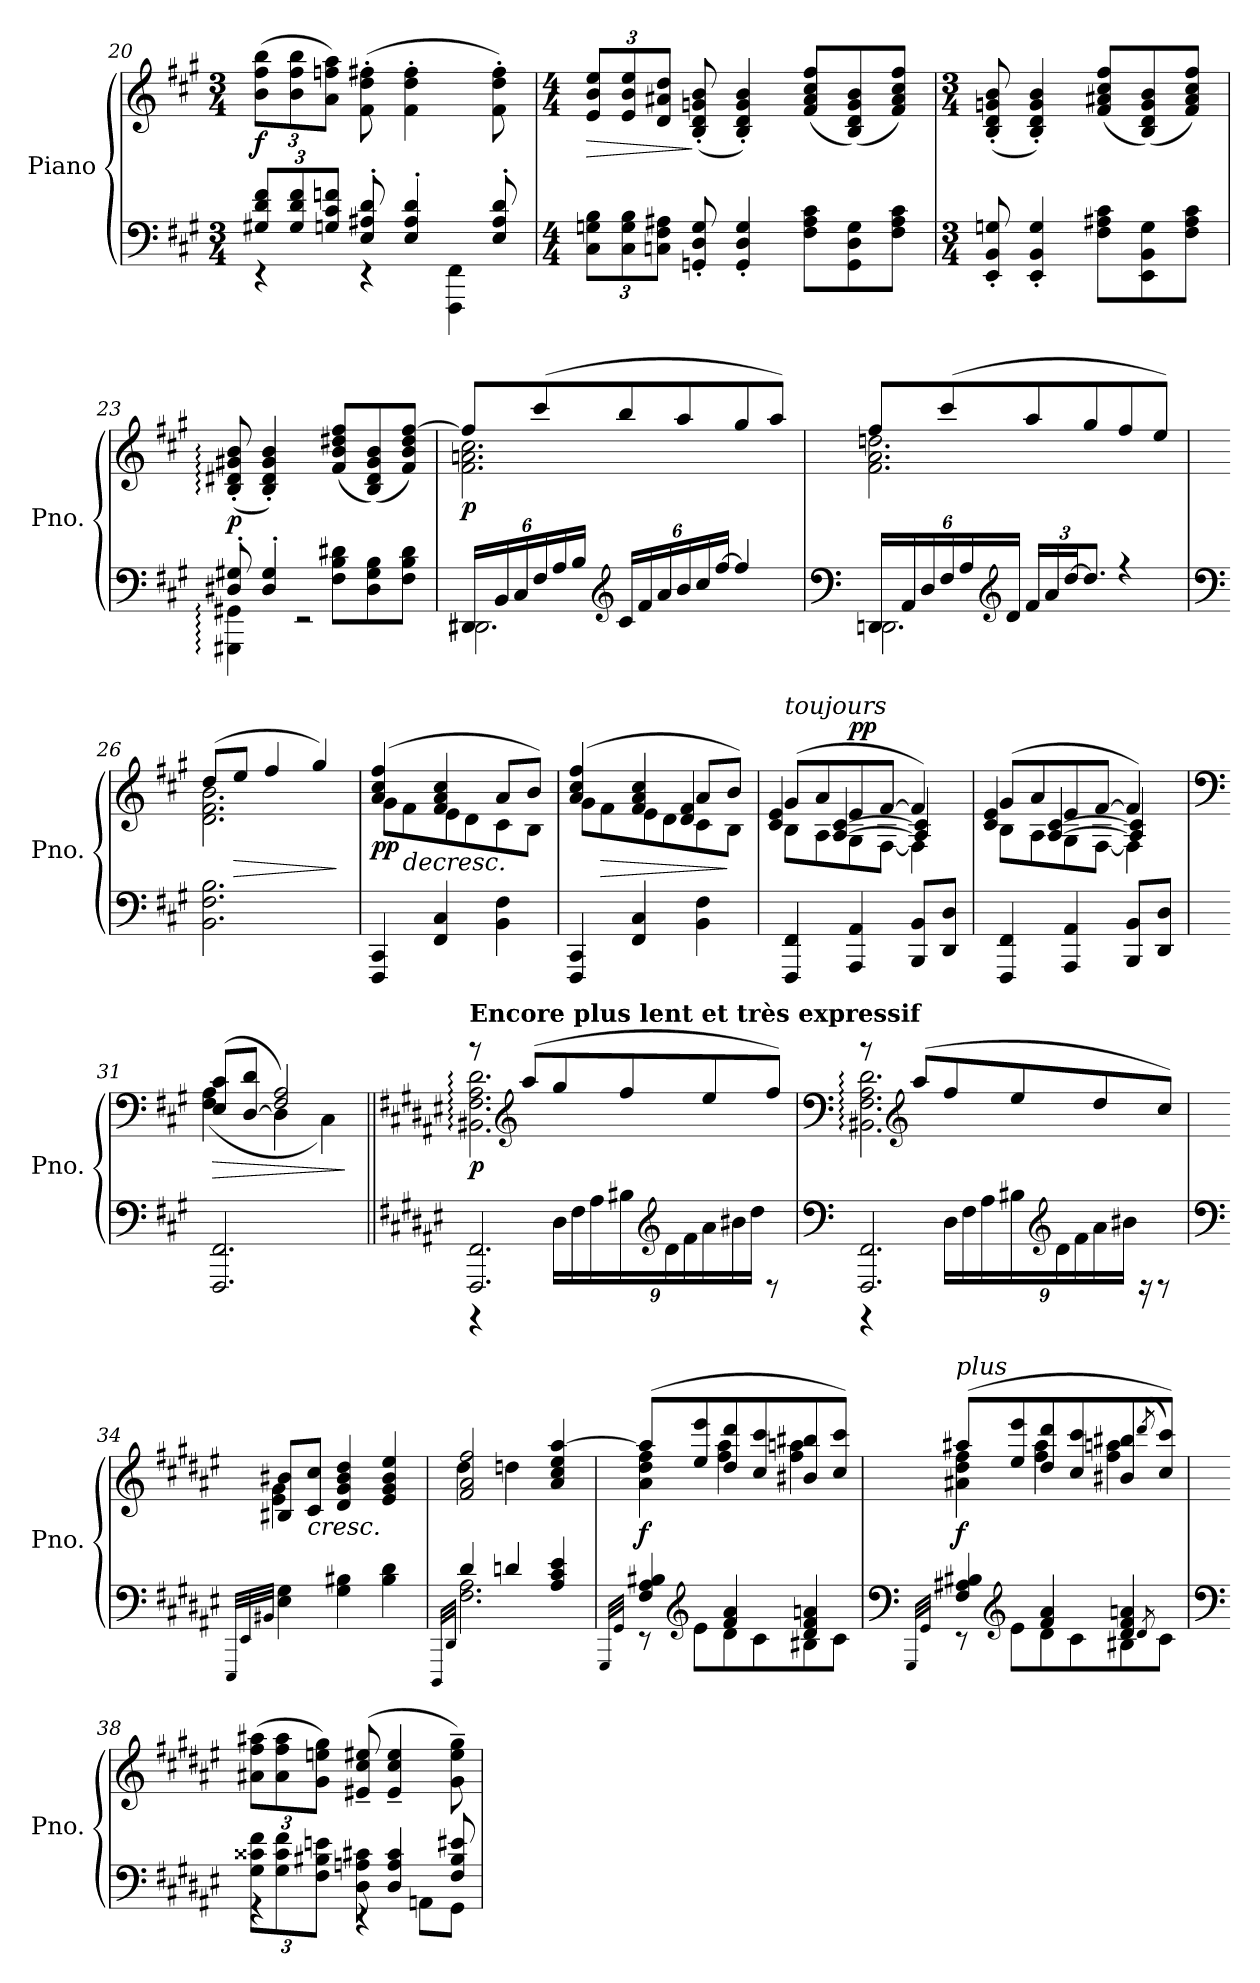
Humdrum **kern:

**kern	**kern	**dynam
*part1	*part1	*part1
*staff2	*staff1	*staff1/2
*I"Piano	*	*
*I'Pno.	*	*
*clefF4	*clefG2	*
*k[f#c#g#]	*k[f#c#g#]	*
*M3/4	*M3/4	*
*Xbrackettup	*Xbrackettup	*
=20	=20	=20
*^	*	*
!	!	!	!LO:DY:b
12G#X/ 12d/ 12f#/L	4r	(>12b\ 12ff#\ 12bb\L	f
12G#/ 12d/ 12f#/	.	12b\ 12ff#\ 12bb\	.
12Gn/ 12c#/ 12fn/J	.	12a\ 12ffn\ 12aa\J)	.
8E/' 8A#X/' 8d/'	4r	(>8f#\' 8dd\' 8ff#X\'	.
4E/' 4A#/' 4d/'	.	4f#\' 4dd\' 4ff#\'	.
.	4FFF#\ 4FF#\	.	.
8E/' 8A#/' 8d/'	.	8f#\' 8dd\' 8ff#\')	.
*v	*v	*	*
=21	=21	=21
*M4/4	*M4/4	*
!	!	!LO:HP:b
12C#\ 12Gn\ 12B\L	12e/ 12b/ 12ee/L	>
12C#\ 12G\ 12B\	12e/ 12b/ 12ee/	.
12Cn\ 12F#\ 12A#X\J	12d/ 12a#X/ 12dd/J	.
8GGn/' 8D/' 8G/'	(<8B/' 8d/' 8gn/' 8b/'	]
4GG/' 4D/' 4G/'	4B/' 4d/' 4g/' 4b/')	.
8F#\ 8A#\ 8c#\L	(<8f#/ 8a#/ 8cc#/ 8ff#/L	.
8GG\ 8D\ 8G\	(<8B/ 8d/ 8g/ 8b/)	.
8F#\ 8A#\ 8c#\J	8f#/ 8a#/ 8cc#/ 8ff#/J)	.
!!LO:LB:g=z
=22	=22	=22
*M3/4	*M3/4	*
8EE/' 8BB/' 8Gn/'	(<8B/' 8d/' 8gn/' 8b/'	.
4EE/' 4BB/' 4G/'	4B/' 4d/' 4g/' 4b/')	.
8F#\ 8A#X\ 8c#\L	(<8f#/ 8a#X/ 8cc#/ 8ff#/L	.
8EE\ 8BB\ 8G\	(<8B/ 8d/ 8g/ 8b/)	.
8F#\ 8A#\ 8c#\J	8f#/ 8a#/ 8cc#/ 8ff#/J)	.
=23	=23	=23
*^	*	*
!	!	!	!LO:DY:b
8D#X/' 8G#X/'	4GGG#X\: 4GG#X\:	(<8B/:' 8d#X/:' 8g#X/:' 8b/:'	p
4D#/' 4G#/'	.	4B/' 4d#/' 4g#/' 4b/')	.
.	2r	.	.
8F#\ 8B\ 8d#X\L	.	(<8f#/ 8b/ 8dd#X/ 8ff#/L	.
8D#\ 8G#\ 8B\	.	(<8B/ 8d#/ 8g#/ 8b/)	.
8F#\ 8B\ 8d#\J	.	8f#/ 8b/ 8dd#/ [8ff#/J)	.
=24	=24	=24	=24
*	*	*^	*
!	!	!	!	!LO:DY:b
24DD#X/LL	2.DD#\	8ff#/L]	2.f#\ 2.an\ 2.cc#\	p
24BB/	.	.	.	.
24C#/	.	.	.	.
24F#/	.	(>8ccc#/	.	.
24A/	.	.	.	.
24B/JJ	.	.	.	.
*clefG2	*	*	*	*
24c#/LL	.	8bb/	.	.
24f#/	.	.	.	.
24a/	.	.	.	.
24b/	.	8aa/	.	.
24cc#/	.	.	.	.
[24ff#/JJ	.	.	.	.
4ff#/]	.	8gg#/	.	.
.	.	8aa/J)	.	.
!!LO:PB:g=z	!!
=25	=25	=25	=25	=25
*clefF4	*	*	*	*
24DD/LL	2.DDn\	8ff#/L	2.f#\ 2.a\ 2.ddn\	.
24AA/	.	.	.	.
24D/	.	.	.	.
24F#/	.	(>8ccc#/	.	.
24A/	.	.	.	.
*clefG2	*	*	*	*
24d/JJ	.	.	.	.
24f#/LL	.	8aa/	.	.
24a/	.	.	.	.
[24dd/J	.	.	.	.
12.dd/J]	.	8gg#/	.	.
4r	.	8ff#/	.	.
.	.	8ee/J)	.	.
*v	*v	*	*	*
=26	=26	=26	=26
*clefF4	*	*	*
2.BB\ 2.F#\ 2.B\	(>8dd/L	2.d\ 2.f#\ 2.b\	.
!	!	!	!LO:HP:b
.	8ee/J	.	>
.	4ff#/	.	.
.	4gg#/)	.	.
*	*v	*v	*
.	.	]
=27	=27	=27
*	*^	*
!	!	!	!LO:DY:b
4FFF#/ 4CC#/	(>4a/ 4cc#/ 4ff#/	8g#\L	pp
!	!	!	!LO:HP:b
.	.	8f#\	>
4FF#/ 4C#/	4f#/ 4a/ 4cc#/	8e\	.
.	.	8d\	.
4BB\ 4F#\	8a/L	8c#\	.
.	8b/J)	8B\J	.
!!LO:LB:g=z
=28	=28	=28	=28
*	*	*^	*
4FFF#/ 4CC#/	(>4a/ 4cc#/ 4ff#/	8g#\L	4ryy	.
!	!	!	!	!LO:HP:b
.	.	8f#\	.	>
4FF#/ 4C#/	4f#/ 4a/ 4cc#/	8e\	4ryy	.
.	.	8d\	.	.
4BB\ 4F#\	8a/L	8c#\	4d/ 4f#/	.
.	8b/J)	8B\J	.	]
=29	=29	=29	=29	=29
!	!LO:TX:i:t=toujours	!	!	!
4FFF#/ 4FF#/	(>8g#/L	8B\L	4c#/ 4e/	.
.	8a/	8A\	.	.
!	!	!	!	!LO:DY:a
4AAA/ 4AA/	8e/	8G#\	[4A/ [4c#/	pp
.	[8f#/J	[8F#\J	.	.
8BBB/ 8BB/L	4f#/])	4F#\]	4A/] 4c#/]	.
8DD/ 8D/J	.	.	.	.
=30	=30	=30	=30	=30
4FFF#/ 4FF#/	(>8g#/L	8B\L	4c#/ 4e/	.
.	8a/	8A\	.	.
4AAA/ 4AA/	8e/	8G#\	[4A/ [4c#/	.
.	[8f#/J	[8F#\J	.	.
8BBB/ 8BB/L	4f#/])	4F#\]	4A/] 4c#/]	.
8DD/ 8D/J	.	.	.	.
*	*v	*v	*v	*
!!LO:LB:g=z
=31	=31	=31
*	*clefF4	*
!	!	!LO:HP:b
*	*^	*
2.FFF#/ 2.FF#/	(>8E/ 8c#/L	(<4F#\ 4A\	>
.	[8D/ 8d/J	.	.
.	2F#/ 2A/)	4D\]	.
.	.	4C#\)	.
*	*v	*v	*
.	.	]
=32||	=32||	=32||
*k[f#c#g#d#a#e#]	*k[f#c#g#d#a#e#]	*
*^	*^	*
!	!	!LO:TX:a:B:t=Encore plus lent et très expressif	!	!
!	!	!	!	!LO:DY:b
2.FFF#/ 2.FF#/	4r	8r	2.BB#X\: 2.F#\: 2.A#\: 2.d#\:	p
*	*	*clefG2	*	*
.	.	(>8aa#/L	.	.
.	24D#\LL	8gg#/	.	.
.	24F#\	.	.	.
.	24A#\	.	.	.
.	24B#X\	8ff#/	.	.
*clefG2	*	*	*	*
.	24d#\	.	.	.
.	24f#\	.	.	.
.	24a#\	8ee#/	.	.
.	24b#X\	.	.	.
.	24dd#\JJ	.	.	.
.	8r	8ff#/J)	.	.
!!LO:LB:g=z	!!
=33	=33	=33	=33	=33
*clefF4	*	*clefF4	*	*
2.FFF#/ 2.FF#/	4r	8r	2.BB#X\: 2.F#\: 2.A#\: 2.d#\:	.
*	*	*clefG2	*	*
.	.	(>8aa#/L	.	.
.	24D#\LL	8ff#/	.	.
.	24F#\	.	.	.
.	24A#\	.	.	.
.	24B#X\	8ee#/	.	.
*clefG2	*	*	*	*
.	24d#\	.	.	.
.	24f#\	.	.	.
*	*brackettup	*	*	*
.	24a#\	8dd#/	.	.
.	24b#X\JJ	.	.	.
.	24r	.	.	.
.	8r	8cc#/J)	.	.
*v	*v	*	*	*
=34	=34	=34	=34
*clefF4	*	*	*
32qEEE#/LLL	.	.	.
32qEE#/	.	.	.
32qBB#X/JJJ	.	.	.
4E#\ 4G#\	(>8B#X/ 8b#X/L	4e#\ 4g#\	.
!	!LO:TX:b:i:t=cresc.	!	!
.	8c#/ 8cc#/J	.	.
4G#\ 4B#X\	4d#/ 4g#/ 4b#/ 4dd#/	4ryy	.
4B#\ 4d#\	4e#/ 4g#/ 4b#/ 4ee#/	4ryy	.
=35	=35	=35	=35
*^	*	*	*
.	32qDDD#/LLL	.	.	.
.	32qDD#/JJJ	.	.	.
4d#/	2.F#\ 2.A#\	2f#/ 2a#/ 2ff#/	4dd#\	.
4dn/	.	.	4ddn\	.
4A#/ 4c#/ 4e#/	.	4ryy)	4a#/ 4cc#/ 4ee#/ [4aa#/	.
!!LO:PB:g=z	!!
=36	=36	=36	=36	=36
32qGGG#/LLL	.	.	.	.
32qGG#/JJJ	.	.	.	.
!	!	!	!	!LO:DY:b
4F#/ 4A#/ 4B#X/	8r	(>8aa#/L]	4a#\ 4dd#\ 4ff#\	f
*clefG2	*	*	*	*
.	8e#\L	8ee#/ 8eee#/	.	.
4f#/ 4a#/	8d#\	8dd#/ 8ddd#/	4ff#\ 4aa#\	.
.	8c#\	8cc#/ 8ccc#/	.	.
4d#/ 4f#/ 4an/	8B#X\	8b#X/ 8bb#X/	4ff#\ 4aan\	.
.	8c#\J	8cc#/ 8ccc#/J)	.	.
=37	=37	=37	=37	=37
*clefF4	*	*	*	*
32qGGG#/LLL	.	.	.	.
32qGG#/JJJ	.	.	.	.
!	!	!LO:TX:i:t=plus	!	!
!	!	!	!	!LO:DY:b
4F#/ 4A#X/ 4B#X/	8r	(>8aa#X/L	4a#X\ 4dd#\ 4ff#\	f
*clefG2	*	*	*	*
.	8e#\L	8ee#/ 8eee#/	.	.
4f#/ 4a#/	8d#\	8dd#/ 8ddd#/	4ff#\ 4aa#\	.
.	8c#\	8cc#/ 8ccc#/	.	.
4d#/ 4f#/ 4an/	8B#X\	8b#X/ 8bb#X/	4ff#\ 4aan\	.
.	8qd#/	(>8qddd#/	.	.
.	8c#\J	8cc#/ 8ccc#/J))	.	.
*	*	*v	*v	*
!!LO:LB:g=z
=38	=38	=38	=38
*clefF4	*	*	*
*Xbrackettup	*	*	*
12G#\ 12c##X\ 12f#\L	4r	(>12a#X\ 12ff#\ 12aa#X\L	.
12G#\ 12c##\ 12f#\	.	12a#\ 12ff#\ 12aa#\	.
12F#\ 12B#X\ 12en\J	.	12g#\ 12een\ 12gg#\J)	.
8D#\ 8An\ 8c#X\	4r	(>8e#X/~> 8cc#/~> 8ee#X/~>	.
4D#/ 4A/ 4c#/	.	4e#/~> 4cc#/~> 4ee#/~>	.
.	8AAn\L	.	.
8F#/ 8B#/ 8e#X/	8GG#\J	8g#\~ 8ee#\~ 8gg#\~)	.
*v	*v	*	*
.	.	]
=	=	=
*-	*-	*-
